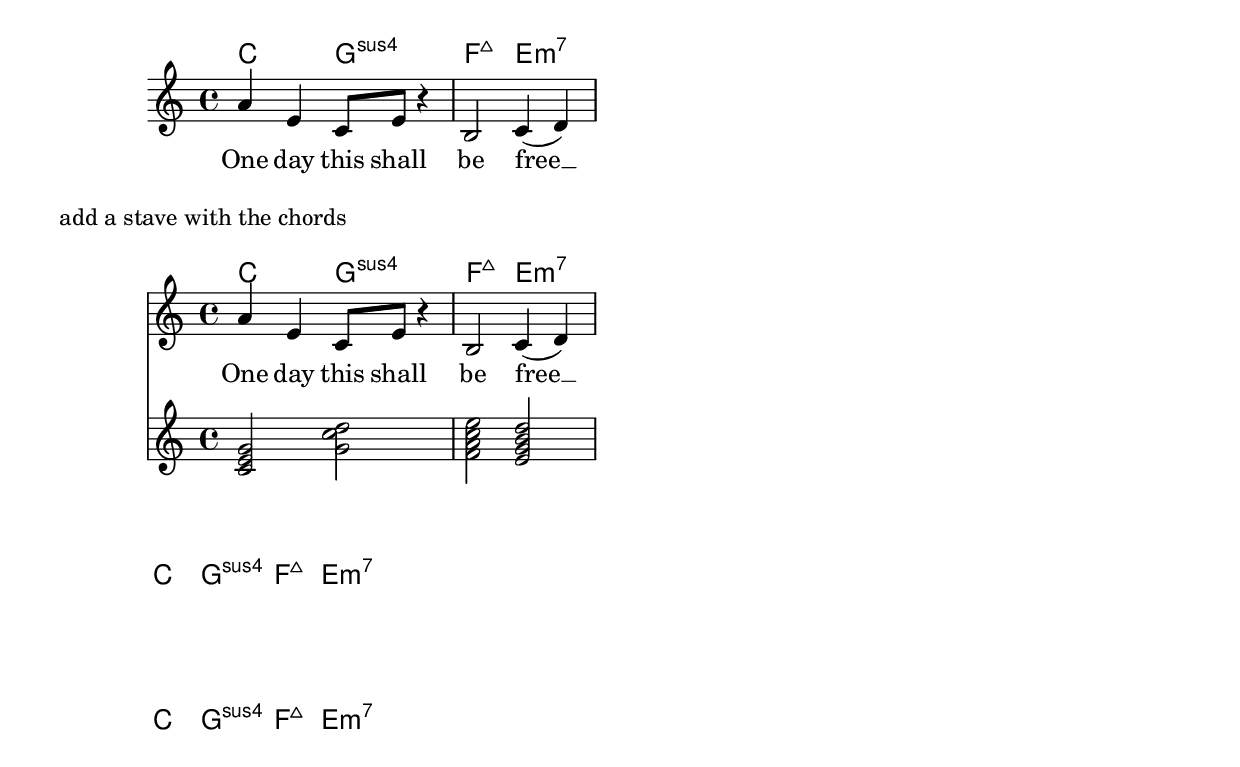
\version "2.20.0"

mychords = \chordmode { c2 g:sus4 f:maj e:min7 }
mynotes = \relative c'' {
    a4 e c8 e r4
    b2 c4( d)
  }

<<
  \chords { \mychords }
  \mynotes
  \addlyrics { One day this shall be free __ }
>>

\markup { add a stave with the chords }
\markup { }
\markup { }
<<
  \chords { \mychords }
  \mynotes
  \addlyrics { One day this shall be free __ }

	{
      \mychords
    }
>>

\new ChordNames{
	\mychords
}

{ \chords {
	\mychords
}
}